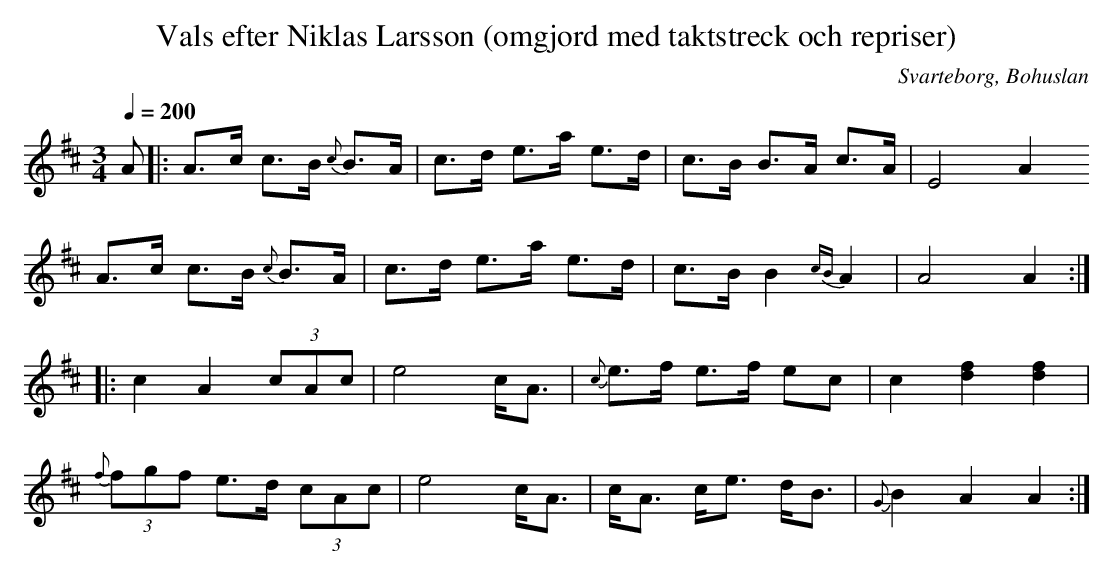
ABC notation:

X:1
T:Vals efter Niklas Larsson (omgjord med taktstreck och repriser)
O:Svarteborg, Bohuslan
M: 3/4
L: 1/8
K: D
Q:1/4=200
A |: A>c c>B {c}B>A | c>d e>a e>d | c>B B>A c>A |  E4 A2
A>c c>B {c}B>A | c>d e>a e>d |c>B B2 {cB}A2 |A4 A2 ::
c2  A2 (3cAc | e4  c<A |{c}e>f e>f ec | c2 [d2f2] [d2f2]|
{f}(3fgf e>d (3cAc | e4  c<A | c<A c<e d<B | {G}B2 A2 A2 :|
